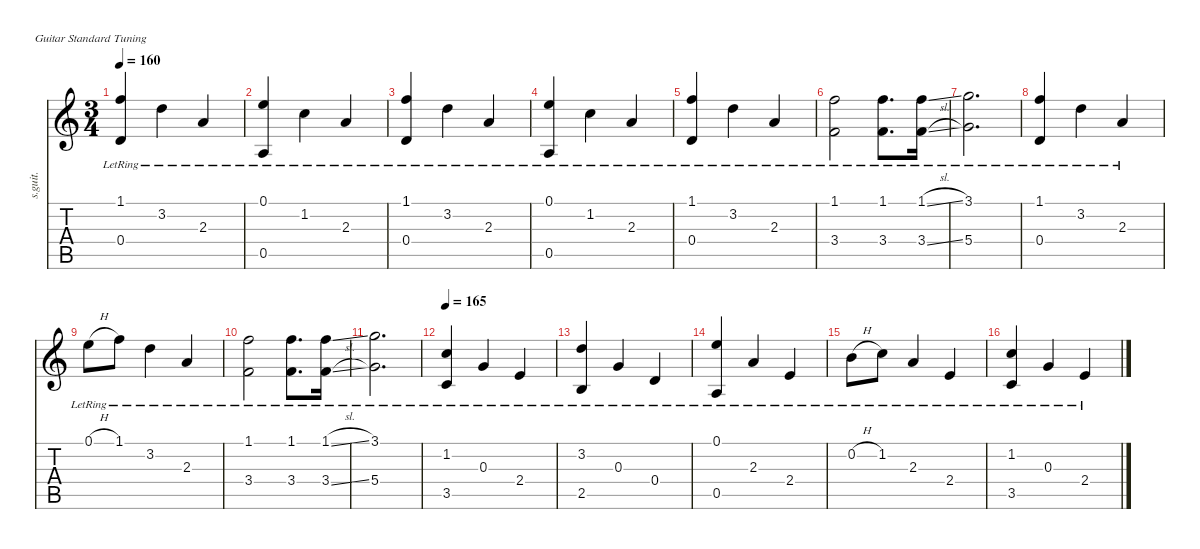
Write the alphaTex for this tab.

\defaultSystemsLayout 4
\hideDynamics
\bracketExtendMode nobrackets
\otherSystemsTrackNameOrientation horizontal
\track ("Acoustic 1" "s.guit.") {instrument acousticguitarsteel}
\staff {score tabs}
\tuning (E4 B3 G3 D3 A2 E2)
\ts (3 4)
\tempo 160
\clef g2
\ks c
(1.1{lr} 0.4).4{dy f beam Up} 3.2{lr}.4{beam Down} 2.3{lr}.4{beam Up} |
(0.1{lr} 0.5).4{beam Up} 1.2{lr}.4{beam Down} 2.3{lr}.4{beam Up} |
(1.1{lr} 0.4).4{beam Up} 3.2{lr}.4{beam Down} 2.3{lr}.4{beam Up} |
(0.1{lr} 0.5).4{beam Up} 1.2{lr}.4{beam Down} 2.3{lr}.4{beam Up} |
(1.1{lr} 0.4).4{beam Up} 3.2{lr}.4{beam Down} 2.3{lr}.4{beam Up} |
(1.1{lr} 3.4{lr}).2{beam Down} (1.1{lr} 3.4{lr}).8{d beam Down} (1.1{sl lr} 3.4{sl lr}).16{beam Down} |
(3.1{lr} 5.4{lr}).2{d beam Down} |
(1.1{lr} 0.4).4{beam Up} 3.2{lr}.4{beam Down} 2.3{lr}.4{beam Up} |
0.1{h lr}.8{beam Down} 1.1{lr}.8{beam Down} 3.2{lr}.4{beam Down} 2.3{lr}.4{beam Up} |
(1.1{lr} 3.4{lr}).2{beam Down} (1.1{lr} 3.4{lr}).8{d beam Down} (1.1{sl lr} 3.4{sl lr}).16{beam Down} |
(3.1{lr} 5.4{lr}).2{d beam Down} |
\tempo 165
(1.2{lr} 3.5).4{beam Up} 0.3{lr}.4{beam Up} 2.4{lr}.4{beam Up} |
(3.2{lr} 2.5).4{beam Up} 0.3{lr}.4{beam Up} 0.4{lr}.4{beam Up} |
(0.1{lr} 0.5).4{beam Up} 2.3{lr}.4{beam Up} 2.4{lr}.4{beam Up} |
0.2{h lr}.8{beam Down} 1.2{lr}.8{beam Down} 2.3{lr}.4{beam Up} 2.4{lr}.4{beam Up} |
(1.2{lr} 3.5).4{beam Up} 0.3{lr}.4{beam Up} 2.4{lr}.4{beam Up}
